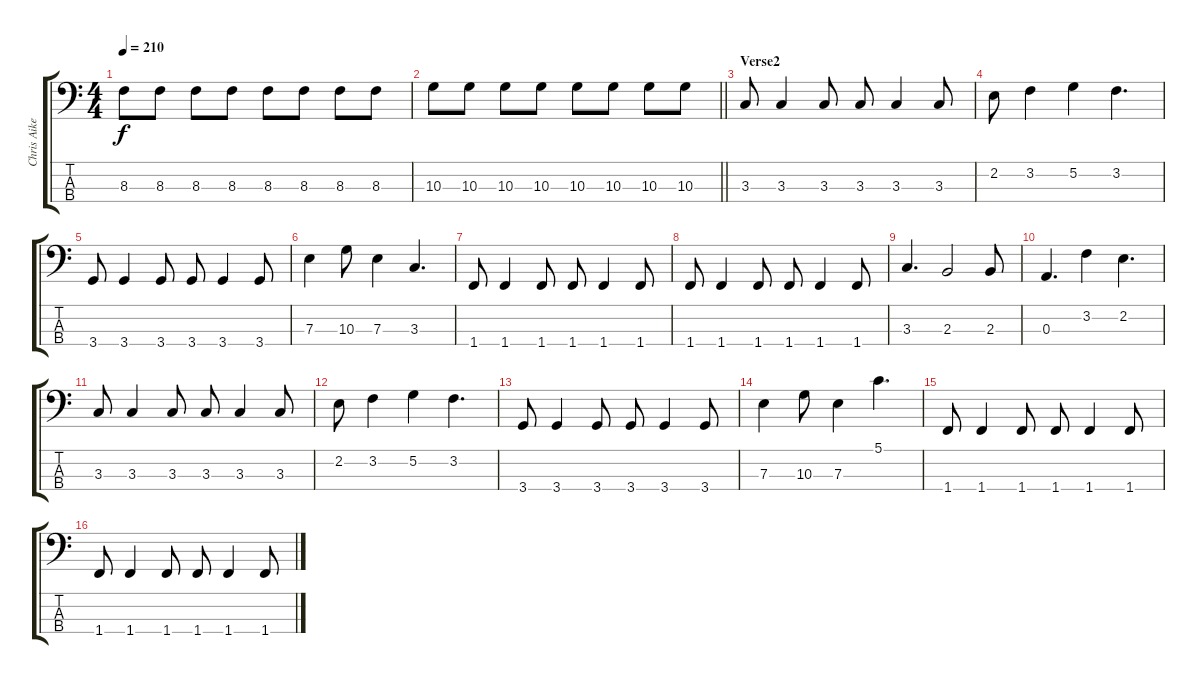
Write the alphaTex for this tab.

\track ("Chris Aiken" "Chris Aike") {instrument electricbasspick}
\staff {score tabs}
\tuning (G2 D2 A1 E1) {hide}
\ts (4 4)
\tempo 210
\clef f4
\ks c
8.3.8{dy f} 8.3.8 8.3.8 8.3.8 8.3.8 8.3.8 8.3.8 8.3.8 |
\barLineRight lightlight
10.3.8 10.3.8 10.3.8 10.3.8 10.3.8 10.3.8 10.3.8 10.3.8 |
\section ("" "Verse2")
3.3.8 3.3.4 3.3.8 3.3.8 3.3.4 3.3.8 |
2.2.8 3.2.4 5.2.4 3.2.4{d} |
3.4.8 3.4.4 3.4.8 3.4.8 3.4.4 3.4.8 |
7.3.4 10.3.8 7.3.4 3.3.4{d} |
1.4.8 1.4.4 1.4.8 1.4.8 1.4.4 1.4.8 |
1.4.8 1.4.4 1.4.8 1.4.8 1.4.4 1.4.8 |
3.3.4{d} 2.3.2 2.3.8 |
0.3.4{d} 3.2.4 2.2.4{d} |
3.3.8 3.3.4 3.3.8 3.3.8 3.3.4 3.3.8 |
2.2.8 3.2.4 5.2.4 3.2.4{d} |
3.4.8 3.4.4 3.4.8 3.4.8 3.4.4 3.4.8 |
7.3.4 10.3.8 7.3.4 5.1.4{d} |
1.4.8 1.4.4 1.4.8 1.4.8 1.4.4 1.4.8 |
1.4.8 1.4.4 1.4.8 1.4.8 1.4.4 1.4.8
